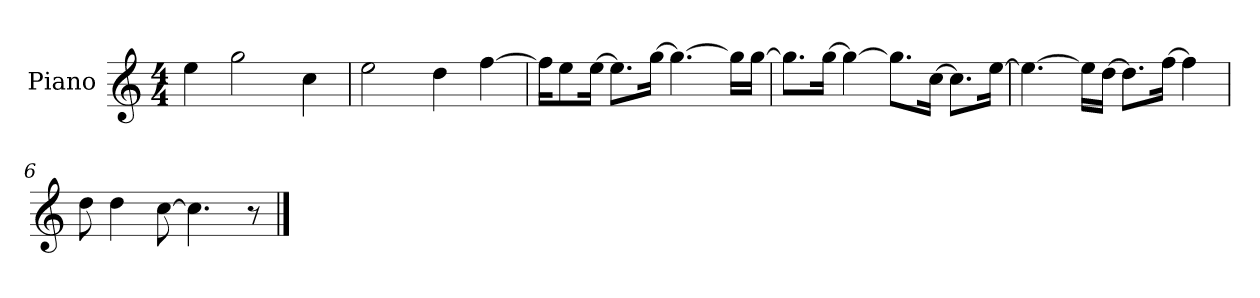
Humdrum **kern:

**kern
*part1
*staff1
*I"Piano
*I'P-no
*clefG2
*k[]
*M4/4
*MM90
=1
4ee\
2gg\
4cc\
=2
2ee\
4dd\
[4ff\
=3
16ff\KL]
8ee\
[16ee\Jk
8.ee\L]
[16gg\Jk
4.gg\_
16gg\LL]
[16gg\JJ
=4
8.gg\L]
[16gg\Jk
4gg\_
8.gg\L]
[16cc\Jk
8.cc\L]
[16ee\Jk
=5
4.ee\_
16ee\LL]
[16dd\JJ
8.dd\L]
[16ff\Jk
4ff\]
=6
8dd\
4dd\
[8cc\
4.cc\]
8r
==
*-
